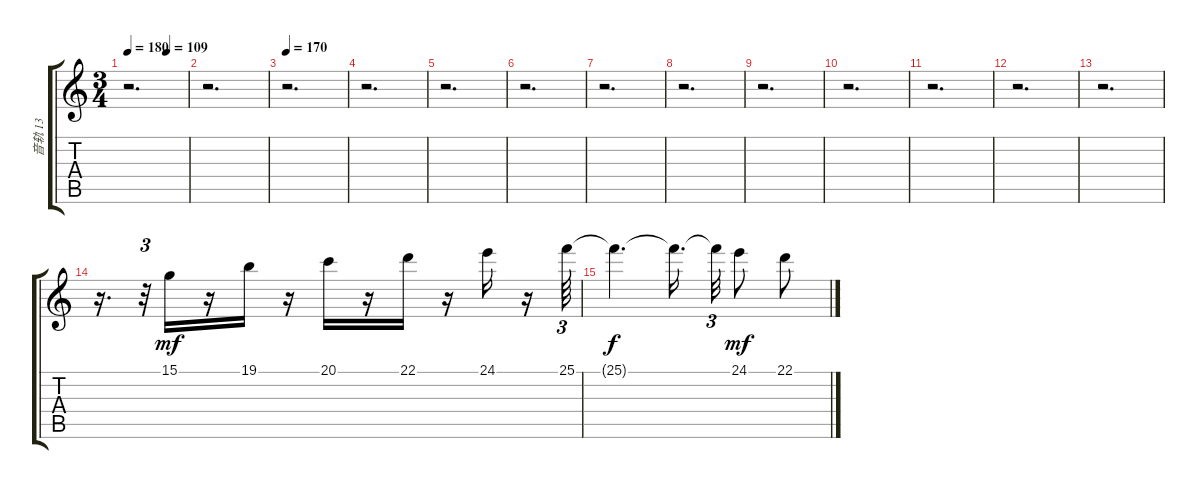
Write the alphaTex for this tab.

\track ("音轨 13" "音轨 13") {instrument piccolo}
\staff {score tabs}
\tuning (E4 B3 G3 D3 A2 E2) {hide}
\ts (3 4)
\tempo 180
\tempo (109 0.6527777777777778)
\clef g2
\ks c
r.2{d dy f} |
r.2{d} |
\tempo 170
r.2{d} |
r.2{d} |
r.2{d} |
r.2{d} |
r.2{d} |
r.2{d} |
r.2{d} |
r.2{d} |
r.2{d} |
r.2{d} |
r.2{d} |
r.16{d} r.32{tu (3 2)} 15.1.16{dy mf} r.16 19.1.16 r.16 20.1.16 r.16 22.1.16 r.16 24.1.16 r.16 25.1.64{tu (3 2)} |
25.1{t}.4{d dy f} 25.1{t}.16{d} 25.1{t}.32{tu (3 2)} 24.1.8{dy mf} 22.1.8
